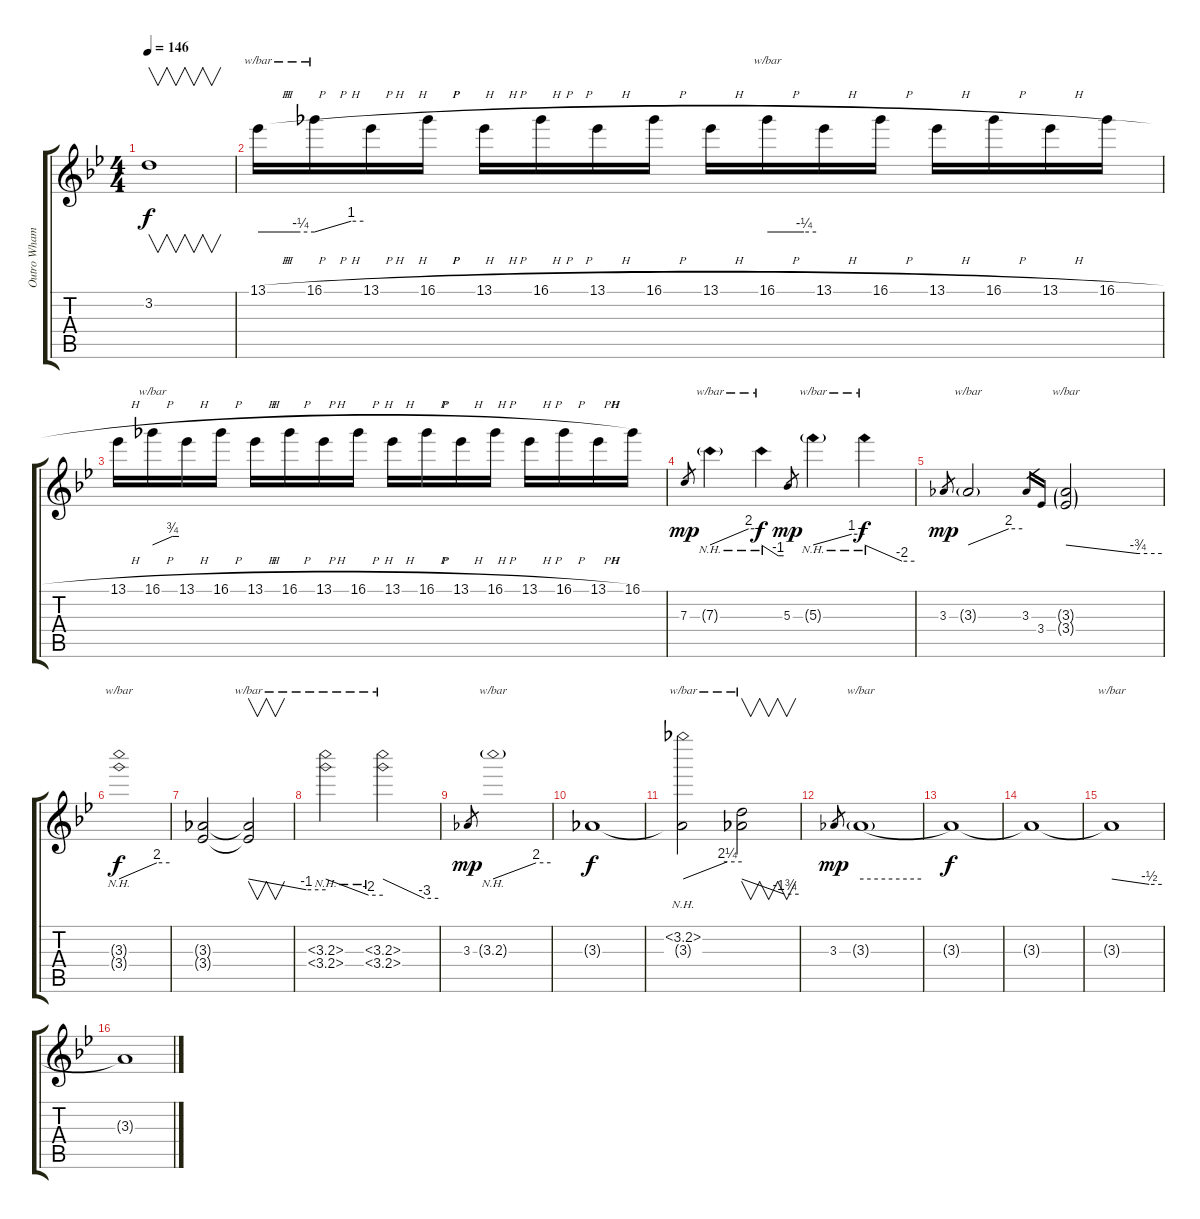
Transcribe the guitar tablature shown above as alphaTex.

\track ("Outro Whammy Bar Dives" "Outro Wham") {instrument distortionguitar}
\staff {score tabs}
\tuning (D4 B3 F3 C3 G2 D2) {hide}
\ts (4 4)
\tempo 146
\clef g2
\ks bb
3.2{t}.1{v dy f} |
13.1{h}.16{tbe (custom default 0 0 45 -1 60 -1)} 16.1{h}.16{tbe (custom default 0 0 45 4 60 4)} 13.1{h}.16 16.1{h}.16 13.1{h}.16 16.1{h}.16 13.1{h}.16 16.1{h}.16 13.1{h}.16 16.1{h}.16{tbe (custom default 0 0 45 -1 60 -1)} 13.1{h}.16 16.1{h}.16 13.1{h}.16 16.1{h}.16 13.1{h}.16 16.1{h}.16 |
13.1{h}.16 16.1{h}.16{tbe (custom default 0 0 45 3 60 3)} 13.1{h}.16 16.1{h}.16 13.1{h}.16 16.1{h}.16 13.1{h}.16 16.1{h}.16 13.1{h}.16 16.1{h}.16 13.1{h}.16 16.1{h}.16 13.1{h}.16 16.1{h}.16 13.1{h}.16 16.1.16 |
7.3.8{gr dy mp} 7.3{nh g}.4{tbe (custom default 0 0 45 8 60 8)} 7.3{nh t}.4{tbe (custom default 0 0 45 -4 60 -4) dy f} 5.3.8{gr dy mp} 5.3{nh g}.4{tbe (custom default 0 0 45 4 60 4)} 5.3{nh t}.4{tbe (custom default 0 0 45 -8 60 -8) dy f} |
3.3.8{gr dy mp} 3.3{g}.2{tbe (custom default 0 0 45 8 60 8)} 3.3.16{gr} 3.4.16{gr} (3.3{g} 3.4{g}).2{tbe (custom default 0 0 45 -3 60 -3)} |
(3.3{nh t} 3.4{nh t}).1{tbe (custom default 0 0 45 8 60 8) dy f} |
(3.3{t} 3.4{t}).2 (3.3{t} 3.4{t}).2{v tbe (custom default 0 0 45 -4 60 -4)} |
(3.3{nh} 3.4{nh}).2{tbe (custom default 0 0 45 -8 60 -8)} (3.3{nh} 3.4{nh}).2{tbe (custom default 0 0 45 -12 60 -12)} |
3.3.8{gr dy mp} 3.3{nh g}.1{tbe (custom default 0 0 45 8 60 8)} |
3.3{t}.1{dy f} |
(3.2{nh} 3.3{t}).2{tbe (custom default 0 0 45 9 60 9)} (3.2{t} 3.3{t}).2{v tbe (custom default 0 0 45 -7 60 -7)} |
3.3.8{gr dy mp} 3.3{g}.1{tbe (hold default 0 0 60 0)} |
3.3{t}.1{dy f} |
3.3{t}.1 |
3.3{t}.1{tbe (custom default 0 0 45 -2 60 -2)} |
3.3{t}.1
